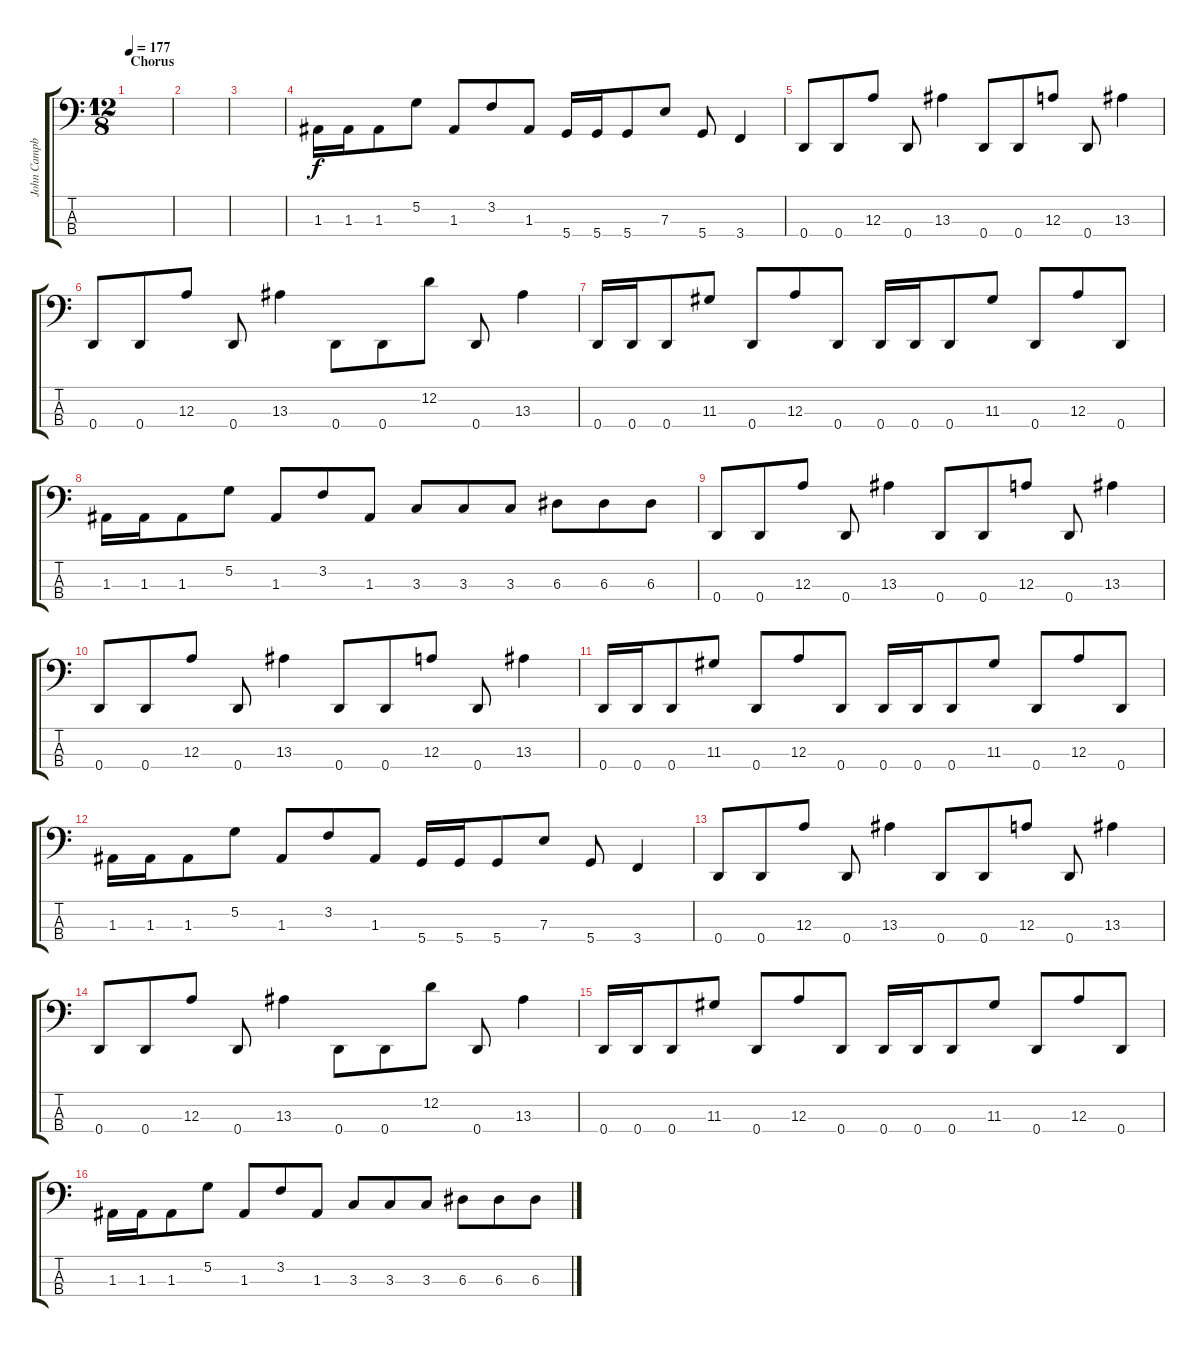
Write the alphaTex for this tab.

\track ("John Campbell" "John Campb") {instrument electricbasspick}
\staff {score tabs}
\tuning (G2 D2 A1 D1) {hide}
\ts (12 8)
\section ("" "Chorus")
\tempo 177
\clef f4
\ks c
|
|
|
1.3.16 1.3.16 1.3.8 5.2.8 1.3.8 3.2.8 1.3.8 5.4.16 5.4.16 5.4.8 7.3.8 5.4.8 3.4.4 |
0.4.8 0.4.8 12.3.8 0.4.8 13.3.4 0.4.8 0.4.8 12.3.8 0.4.8 13.3.4 |
0.4.8 0.4.8 12.3.8 0.4.8 13.3.4 0.4.8 0.4.8 12.2.8 0.4.8 13.3.4 |
0.4.16 0.4.16 0.4.8 11.3.8 0.4.8 12.3.8 0.4.8 0.4.16 0.4.16 0.4.8 11.3.8 0.4.8 12.3.8 0.4.8 |
1.3.16 1.3.16 1.3.8 5.2.8 1.3.8 3.2.8 1.3.8 3.3.8 3.3.8 3.3.8 6.3.8 6.3.8 6.3.8 |
0.4.8 0.4.8 12.3.8 0.4.8 13.3.4 0.4.8 0.4.8 12.3.8 0.4.8 13.3.4 |
0.4.8 0.4.8 12.3.8 0.4.8 13.3.4 0.4.8 0.4.8 12.3.8 0.4.8 13.3.4 |
0.4.16 0.4.16 0.4.8 11.3.8 0.4.8 12.3.8 0.4.8 0.4.16 0.4.16 0.4.8 11.3.8 0.4.8 12.3.8 0.4.8 |
1.3.16 1.3.16 1.3.8 5.2.8 1.3.8 3.2.8 1.3.8 5.4.16 5.4.16 5.4.8 7.3.8 5.4.8 3.4.4 |
0.4.8 0.4.8 12.3.8 0.4.8 13.3.4 0.4.8 0.4.8 12.3.8 0.4.8 13.3.4 |
0.4.8 0.4.8 12.3.8 0.4.8 13.3.4 0.4.8 0.4.8 12.2.8 0.4.8 13.3.4 |
0.4.16 0.4.16 0.4.8 11.3.8 0.4.8 12.3.8 0.4.8 0.4.16 0.4.16 0.4.8 11.3.8 0.4.8 12.3.8 0.4.8 |
1.3.16 1.3.16 1.3.8 5.2.8 1.3.8 3.2.8 1.3.8 3.3.8 3.3.8 3.3.8 6.3.8 6.3.8 6.3.8
